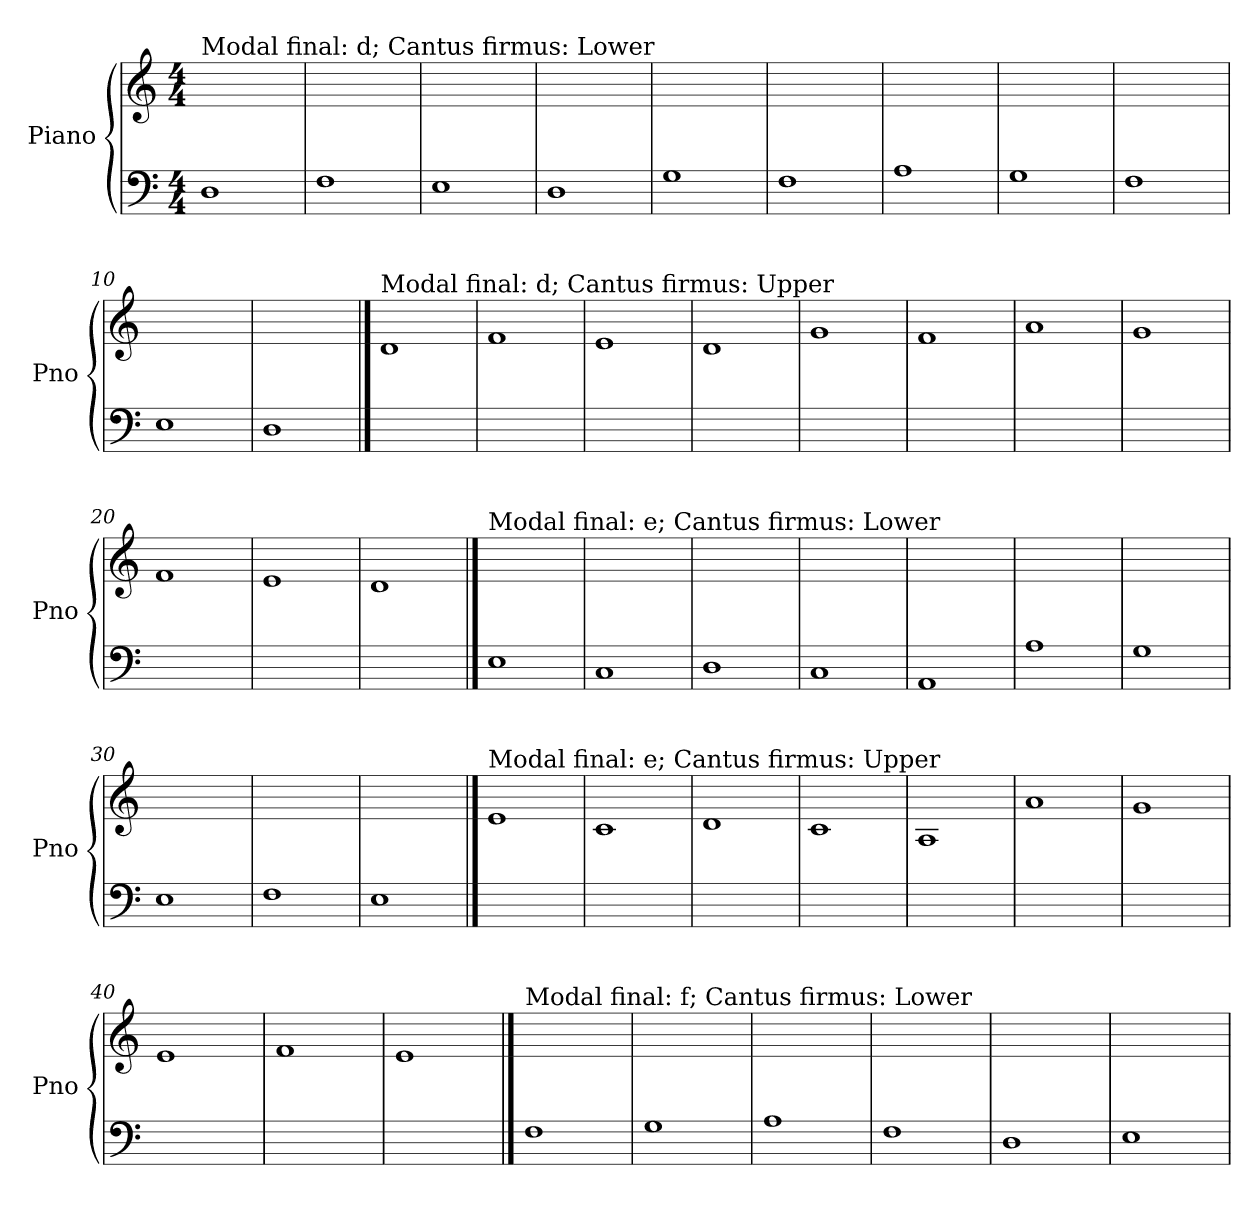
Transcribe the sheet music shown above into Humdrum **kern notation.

**kern	**kern
*part2	*part1
*staff2	*staff1
*I"Piano	*I"Piano
*I'Pno	*I'Pno
*clefF4	*clefG2
*k[]	*k[]
*M4/4	*M4/4
=1	=1
!	!LO:TX:a:t=Modal final&colon; d; Cantus firmus&colon; Lower
1D	1ryy
=2	=2
1F	1ryy
=3	=3
1E	1ryy
=4	=4
1D	1ryy
=5	=5
1G	1ryy
=6	=6
1F	1ryy
=7	=7
1A	1ryy
=8	=8
1G	1ryy
=9	=9
1F	1ryy
=10	=10
1E	1ryy
=11	=11
1D	1ryy
!!LO:LB:g=z
==12	==12
!	!LO:TX:a:t=Modal final&colon; d; Cantus firmus&colon; Upper
1ryy	1d
=13	=13
1ryy	1f
=14	=14
1ryy	1e
=15	=15
1ryy	1d
=16	=16
1ryy	1g
=17	=17
1ryy	1f
=18	=18
1ryy	1a
=19	=19
1ryy	1g
=20	=20
1ryy	1f
=21	=21
1ryy	1e
=22	=22
1ryy	1d
!!LO:LB:g=z
==23	==23
!	!LO:TX:a:t=Modal final&colon; e; Cantus firmus&colon; Lower
1E	1ryy
=24	=24
1C	1ryy
=25	=25
1D	1ryy
=26	=26
1C	1ryy
=27	=27
1AA	1ryy
=28	=28
1A	1ryy
=29	=29
1G	1ryy
=30	=30
1E	1ryy
=31	=31
1F	1ryy
=32	=32
1E	1ryy
!!LO:LB:g=z
==33	==33
!	!LO:TX:a:t=Modal final&colon; e; Cantus firmus&colon; Upper
1ryy	1e
=34	=34
1ryy	1c
=35	=35
1ryy	1d
=36	=36
1ryy	1c
=37	=37
1ryy	1A
=38	=38
1ryy	1a
=39	=39
1ryy	1g
=40	=40
1ryy	1e
=41	=41
1ryy	1f
=42	=42
1ryy	1e
!!LO:LB:g=z
==43	==43
!	!LO:TX:a:t=Modal final&colon; f; Cantus firmus&colon; Lower
1F	1ryy
=44	=44
1G	1ryy
=45	=45
1A	1ryy
=46	=46
1F	1ryy
=47	=47
1D	1ryy
=48	=48
1E	1ryy
=	=
*-	*-
